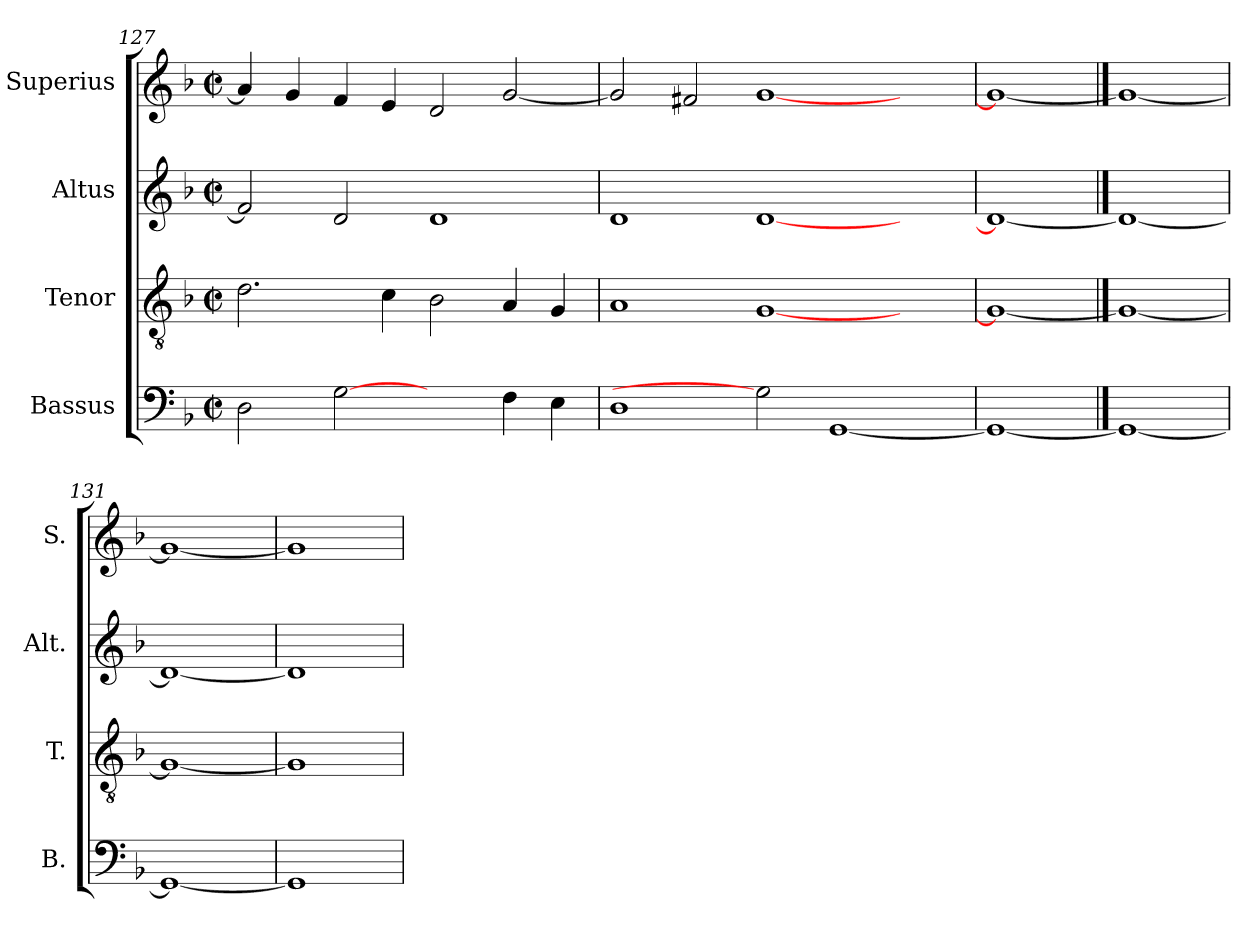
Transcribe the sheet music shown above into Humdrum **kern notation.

**kern	**kern	**kern	**kern
*part4	*part3	*part2	*part1
*staff4	*staff3	*staff2	*staff1
*I"Bassus	*I"Tenor	*I"Altus	*I"Superius
*I'B.	*I'T.	*I'Alt.	*I'S.
!!LO:PB:g=z
*clefF4	*clefGv2	*clefG2	*clefG2
*	*ITrd7c12	*	*
*k[b-]	*k[b-]	*k[b-]	*k[b-]
*F:	*F:	*F:	*F:
*M2/2	*M2/2	*M2/2	*M2/2
*met(c|)	*met(c|)	*met(c|)	*met(c|)
=127	=127	=127	=127
2Di\	2.Di\	2fi/]	4ai/]
.	.	.	4gi/
[2Gi	.	2di/	4fi/
.	4Ci\	.	4ei/
2ryy	2BB-i\	1di	2di/
4Fi\	4AAi/	.	[<2gi/
4Ei\	4GGi/	.	.
=128	=128	=128	=128
1Di	1AAi	1di	2gi/]
.	.	.	2f#Xi/
2Gi]	[<1GGi	[<1di	[<1gi
[<1GGi	.	.	.
.	2ryy	2ryy	2ryy
=129	=129	=129	=129
1GGi_<	1GGi_<	1di_<	1gi_<
==130	==130	==130	==130
1GGi_	1GGi_	1di_	1gi_
=131	=131	=131	=131
1GGi_	1GGi_	1di_	1gi_
=132	=132	=132	=132
1GGi]	1GGi]	1di]	1gi]
=	=	=	=
*-	*-	*-	*-
